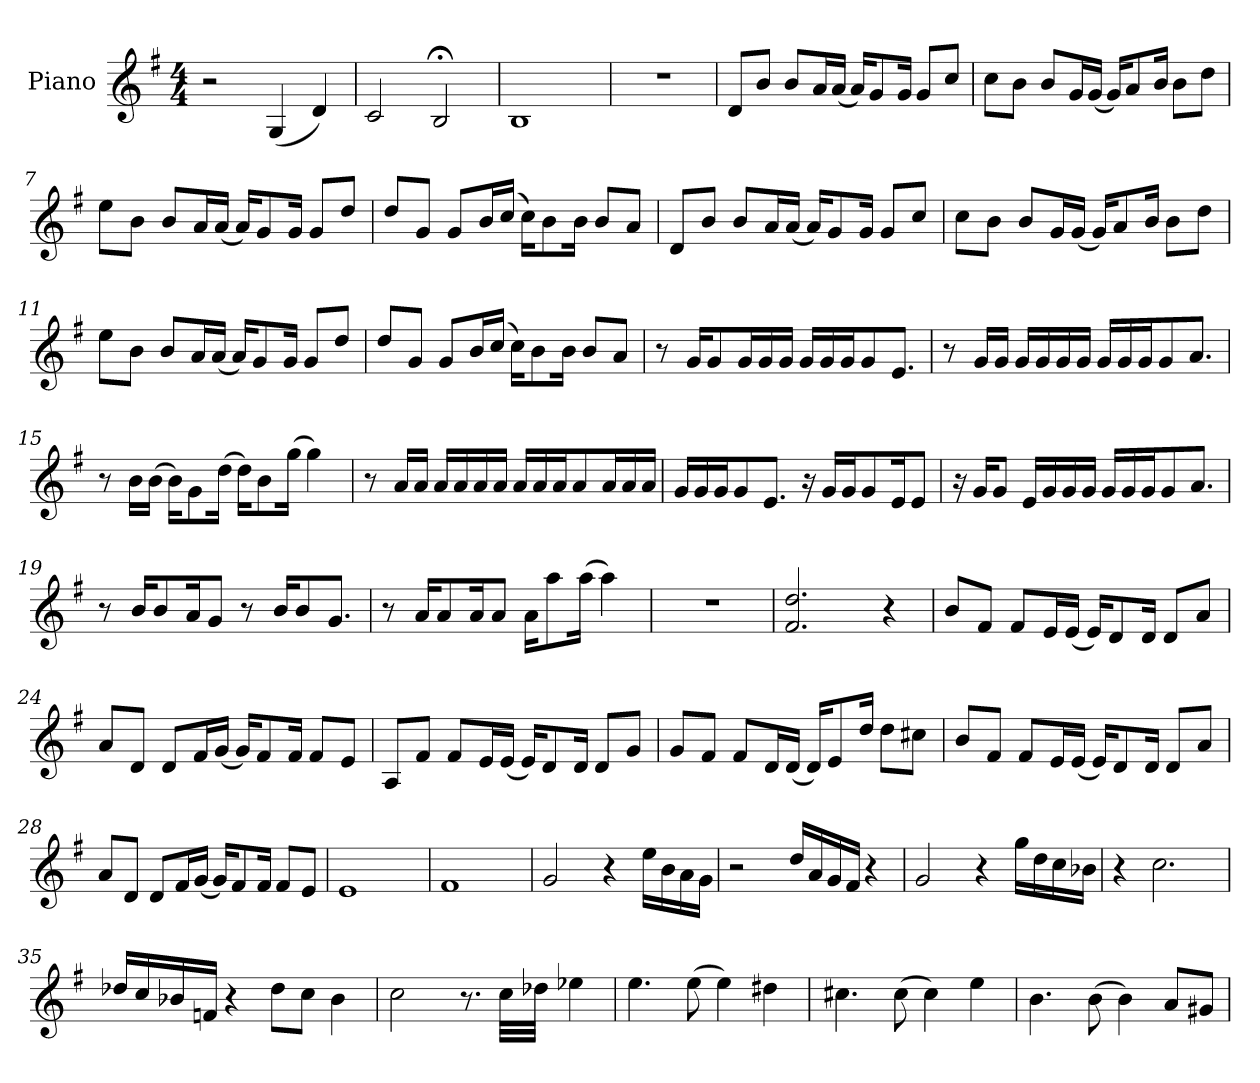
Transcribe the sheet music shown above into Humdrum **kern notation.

**kern
*part1
*staff1
*I"Piano
*I'Pno.
*clefG2
*k[f#]
*M4/4
=1
2r
(4G/
4d/)
=2
2c/
2B;</
=3
1B
=4
1r
=5
8d/L
8b/J
8b/L
16a/L
(16a/JJ
16a/KL)
8g/
16g/Jk
8g/L
8cc/J
=6
8cc\L
8b\J
8b/L
16g/L
(16g/JJ
16g/KL)
8a/
16b/Jk
8b\L
8dd\J
=7
8ee\L
8b\J
8b/L
16a/L
(16a/JJ
16a/KL)
8g/
16g/Jk
8g/L
8dd/J
!!LO:LB:g=z
=8
8dd/L
8g/J
8g/L
16b/L
(16cc/JJ
16cc\KL)
8b\
16b\Jk
8b/L
8a/J
=9
8d/L
8b/J
8b/L
16a/L
(16a/JJ
16a/KL)
8g/
16g/Jk
8g/L
8cc/J
=10
8cc\L
8b\J
8b/L
16g/L
(16g/JJ
16g/KL)
8a/
16b/Jk
8b\L
8dd\J
=11
8ee\L
8b\J
8b/L
16a/L
(16a/JJ
16a/KL)
8g/
16g/Jk
8g/L
8dd/J
!!LO:LB:g=z
=12
8dd/L
8g/J
8g/L
16b/L
(16cc/JJ
16cc\KL)
8b\
16b\Jk
8b/L
8a/J
=13
8r
16g/KL
8g/
16g/L
16g/
16g/JJ
16g/LL
16g/
16g/J
8g/
8.e/J
=14
8r
16g/LL
16g/JJ
16g/LL
16g/
16g/
16g/JJ
16g/LL
16g/
16g/J
8g/
8.a/J
=15
8r
16b\LL
(16b\JJ
16b\KL)
8g\
(16dd\Jk
16dd\KL)
8b\
(16gg\Jk
4gg\)
!!LO:LB:g=z
=16
8r
16a/LL
16a/JJ
16a/LL
16a/
16a/
16a/JJ
16a/LL
16a/
16a/J
8a/
16a/L
16a/
16a/JJ
=17
16g/LL
16g/
16g/J
8g/
8.e/J
16r
16g/LL
16g/J
8g/
16e/K
8e/J
=18
16r
16g/KL
8g/J
16e/LL
16g/
16g/
16g/JJ
16g/LL
16g/
16g/J
8g/
8.a/J
=19
8r
16b/KL
8b/
16a/K
8g/J
8r
16b/KL
8b/
8.g/J
!!LO:LB:g=z
=20
8r
16a/KL
8a/
16a/K
8a/J
16a\KL
8aa\
(16aa\Jk
4aa\)
=21
1r
=22
2.f#/ 2.dd/
4r
=23
8b/L
8f#/J
8f#/L
16e/L
(16e/JJ
16e/KL)
8d/
16d/Jk
8d/L
8a/J
=24
8a/L
8d/J
8d/L
16f#/L
(16g/JJ
16g/KL)
8f#/
16f#/Jk
8f#/L
8e/J
=25
8A/L
8f#/J
8f#/L
16e/L
(16e/JJ
16e/KL)
8d/
16d/Jk
8d/L
8g/J
!!LO:LB:g=z
=26
8g/L
8f#/J
8f#/L
16d/L
(16d/JJ
16d/KL)
8e/
16dd/Jk
8dd\L
8cc#X\J
=27
8b/L
8f#/J
8f#/L
16e/L
(16e/JJ
16e/KL)
8d/
16d/Jk
8d/L
8a/J
=28
8a/L
8d/J
8d/L
16f#/L
(16g/JJ
16g/KL)
8f#/
16f#/Jk
8f#/L
8e/J
=29
1e
=30
1f#
=31
2g/
4r
16ee\LL
16b\
16a\
16g\JJ
!!LO:LB:g=z
=32
2r
16dd/LL
16a/
16g/
16f#/JJ
4r
=33
2g/
4r
16gg\LL
16dd\
16cc\
16b-X\JJ
=34
4r
2.cc\
=35
16dd-X/LL
16cc/
16b-X/
16fn/JJ
4r
8dd-\L
8cc\J
4b-\
=36
2cc\
8.r
32cc\LLL
32dd-X\JJJ
4ee-X\
=37
4.ee\
(8ee\
4ee\)
4dd#X\
=38
4.cc#X\
(8cc#\
4cc#\)
4ee\
!!LO:LB:g=z
=39
4.b\
(8b\
4b\)
8a/L
8g#X/J
=
*-
